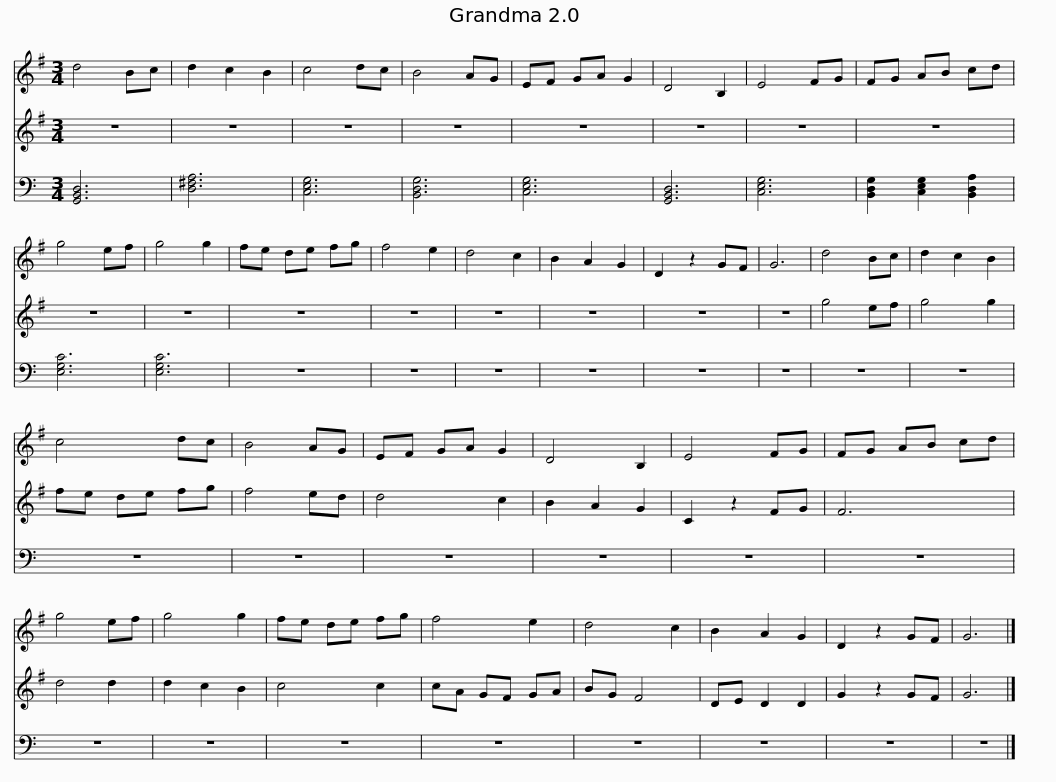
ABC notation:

X:1
%%score 1 2 3
L:1/8
M:3/4
I:linebreak $
K:G
V:1 treble
V:2 treble
V:3 bass
V:1
 d4 Bc | d2 c2 B2 | c4 dc | B4 AG | EF GA G2 | %5
 D4 B,2 | E4 FG | FG AB cd | g4 ef | g4 g2 |$ %10
 fe de fg | f4 e2 | d4 c2 | B2 A2 G2 | D2 z2 GF | %15
 G6 | d4 Bc | d2 c2 B2 | c4 dc | B4 AG | %20
 EF GA G2 |$ D4 B,2 | E4 FG | FG AB cd | g4 ef | %25
 g4 g2 | fe de fg | f4 e2 | d4 c2 | B2 A2 G2 |$ %30
 D2 z2 GF | G6 |] %32
V:2
 z6 | z6 | z6 | z6 | z6 | %5
 z6 | z6 | z6 | z6 | z6 |$ %10
 z6 | z6 | z6 | z6 | z6 | %15
 z6 | g4 ef | g4 g2 | fe de fg | f4 ed | %20
 d4 c2 |$ B2 A2 G2 | C2 z2 FG | F6 | d4 d2 | %25
 d2 c2 B2 | c4 c2 | cA GF GA | BG F4 | DE D2 D2 |$ %30
 G2 z2 GF | G6 |] %32
V:3
[K:C] [G,,B,,D,]6 | [D,^F,A,]6 | [C,E,G,]6 | [B,,D,G,]6 | [C,E,G,]6 | %5
 [G,,B,,D,]6 | [C,E,G,]6 | [B,,D,G,]2 [C,E,G,]2 [B,,D,A,]2 | [E,G,C]6 | [E,G,C]6 |$ %10
 z6 | z6 | z6 | z6 | z6 | %15
 z6 | z6 | z6 | z6 | z6 | %20
 z6 |$ z6 | z6 | z6 | z6 | %25
 z6 | z6 | z6 | z6 | z6 |$ %30
 z6 | z6 |] %32
